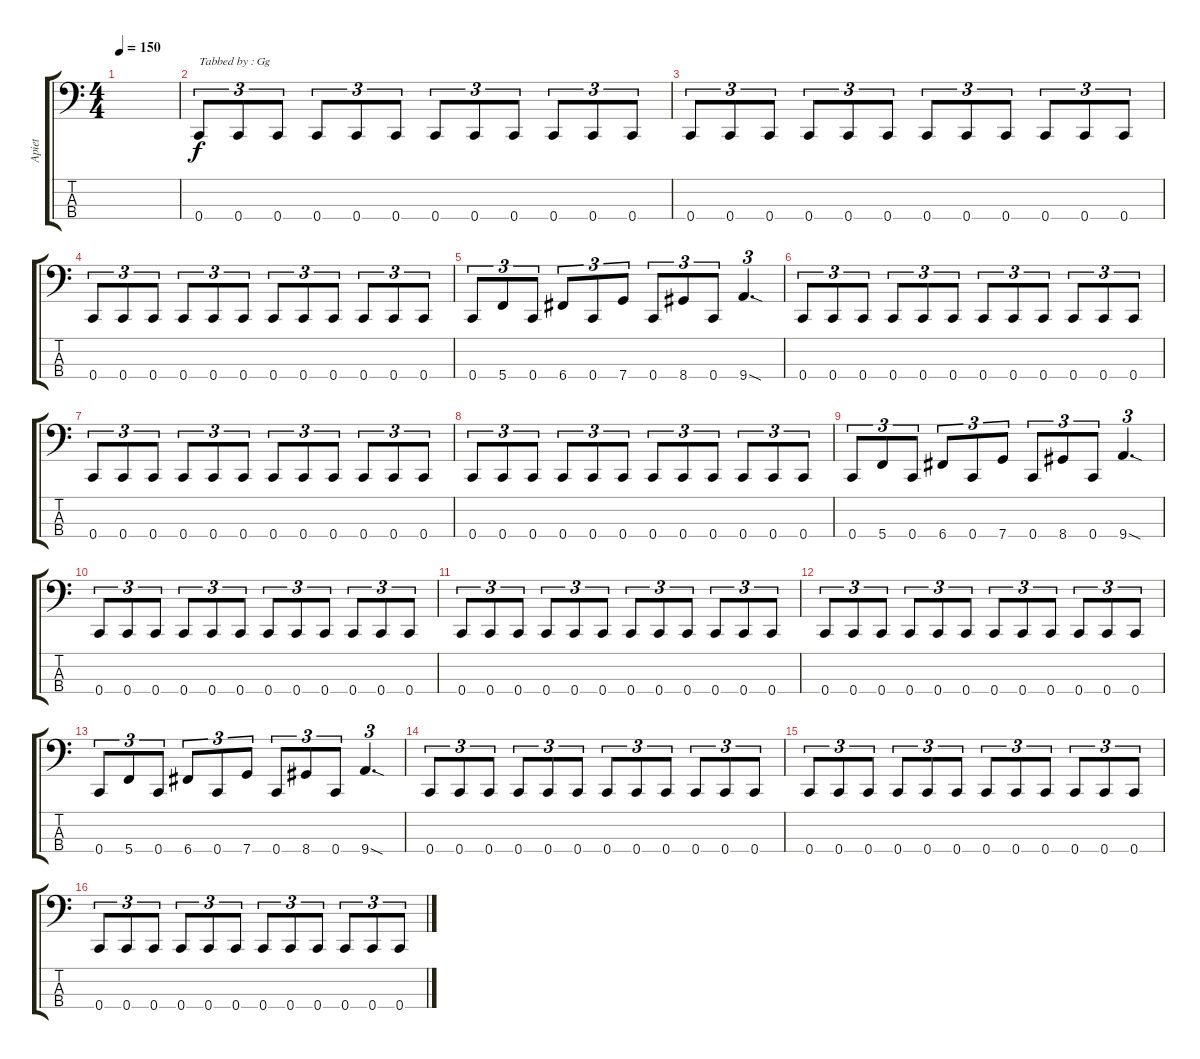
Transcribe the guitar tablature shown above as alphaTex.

\track ("Apiet" "Apiet") {instrument electricbasspick}
\staff {score tabs}
\tuning (F2 C2 G1 C1) {hide}
\ts (4 4)
\tempo 150
\clef f4
\ks c
|
0.4.8{tu (3 2) txt "Tabbed by : Gg"} 0.4.8{tu (3 2)} 0.4.8{tu (3 2)} 0.4.8{tu (3 2)} 0.4.8{tu (3 2)} 0.4.8{tu (3 2)} 0.4.8{tu (3 2)} 0.4.8{tu (3 2)} 0.4.8{tu (3 2)} 0.4.8{tu (3 2)} 0.4.8{tu (3 2)} 0.4.8{tu (3 2)} |
0.4.8{tu (3 2)} 0.4.8{tu (3 2)} 0.4.8{tu (3 2)} 0.4.8{tu (3 2)} 0.4.8{tu (3 2)} 0.4.8{tu (3 2)} 0.4.8{tu (3 2)} 0.4.8{tu (3 2)} 0.4.8{tu (3 2)} 0.4.8{tu (3 2)} 0.4.8{tu (3 2)} 0.4.8{tu (3 2)} |
0.4.8{tu (3 2)} 0.4.8{tu (3 2)} 0.4.8{tu (3 2)} 0.4.8{tu (3 2)} 0.4.8{tu (3 2)} 0.4.8{tu (3 2)} 0.4.8{tu (3 2)} 0.4.8{tu (3 2)} 0.4.8{tu (3 2)} 0.4.8{tu (3 2)} 0.4.8{tu (3 2)} 0.4.8{tu (3 2)} |
0.4.8{tu (3 2)} 5.4.8{tu (3 2)} 0.4.8{tu (3 2)} 6.4.8{tu (3 2)} 0.4.8{tu (3 2)} 7.4.8{tu (3 2)} 0.4.8{tu (3 2)} 8.4.8{tu (3 2)} 0.4.8{tu (3 2)} 9.4{sod}.4{d tu (3 2)} |
0.4.8{tu (3 2)} 0.4.8{tu (3 2)} 0.4.8{tu (3 2)} 0.4.8{tu (3 2)} 0.4.8{tu (3 2)} 0.4.8{tu (3 2)} 0.4.8{tu (3 2)} 0.4.8{tu (3 2)} 0.4.8{tu (3 2)} 0.4.8{tu (3 2)} 0.4.8{tu (3 2)} 0.4.8{tu (3 2)} |
0.4.8{tu (3 2)} 0.4.8{tu (3 2)} 0.4.8{tu (3 2)} 0.4.8{tu (3 2)} 0.4.8{tu (3 2)} 0.4.8{tu (3 2)} 0.4.8{tu (3 2)} 0.4.8{tu (3 2)} 0.4.8{tu (3 2)} 0.4.8{tu (3 2)} 0.4.8{tu (3 2)} 0.4.8{tu (3 2)} |
0.4.8{tu (3 2)} 0.4.8{tu (3 2)} 0.4.8{tu (3 2)} 0.4.8{tu (3 2)} 0.4.8{tu (3 2)} 0.4.8{tu (3 2)} 0.4.8{tu (3 2)} 0.4.8{tu (3 2)} 0.4.8{tu (3 2)} 0.4.8{tu (3 2)} 0.4.8{tu (3 2)} 0.4.8{tu (3 2)} |
0.4.8{tu (3 2)} 5.4.8{tu (3 2)} 0.4.8{tu (3 2)} 6.4.8{tu (3 2)} 0.4.8{tu (3 2)} 7.4.8{tu (3 2)} 0.4.8{tu (3 2)} 8.4.8{tu (3 2)} 0.4.8{tu (3 2)} 9.4{sod}.4{d tu (3 2)} |
0.4.8{tu (3 2)} 0.4.8{tu (3 2)} 0.4.8{tu (3 2)} 0.4.8{tu (3 2)} 0.4.8{tu (3 2)} 0.4.8{tu (3 2)} 0.4.8{tu (3 2)} 0.4.8{tu (3 2)} 0.4.8{tu (3 2)} 0.4.8{tu (3 2)} 0.4.8{tu (3 2)} 0.4.8{tu (3 2)} |
0.4.8{tu (3 2)} 0.4.8{tu (3 2)} 0.4.8{tu (3 2)} 0.4.8{tu (3 2)} 0.4.8{tu (3 2)} 0.4.8{tu (3 2)} 0.4.8{tu (3 2)} 0.4.8{tu (3 2)} 0.4.8{tu (3 2)} 0.4.8{tu (3 2)} 0.4.8{tu (3 2)} 0.4.8{tu (3 2)} |
0.4.8{tu (3 2)} 0.4.8{tu (3 2)} 0.4.8{tu (3 2)} 0.4.8{tu (3 2)} 0.4.8{tu (3 2)} 0.4.8{tu (3 2)} 0.4.8{tu (3 2)} 0.4.8{tu (3 2)} 0.4.8{tu (3 2)} 0.4.8{tu (3 2)} 0.4.8{tu (3 2)} 0.4.8{tu (3 2)} |
0.4.8{tu (3 2)} 5.4.8{tu (3 2)} 0.4.8{tu (3 2)} 6.4.8{tu (3 2)} 0.4.8{tu (3 2)} 7.4.8{tu (3 2)} 0.4.8{tu (3 2)} 8.4.8{tu (3 2)} 0.4.8{tu (3 2)} 9.4{sod}.4{d tu (3 2)} |
0.4.8{tu (3 2)} 0.4.8{tu (3 2)} 0.4.8{tu (3 2)} 0.4.8{tu (3 2)} 0.4.8{tu (3 2)} 0.4.8{tu (3 2)} 0.4.8{tu (3 2)} 0.4.8{tu (3 2)} 0.4.8{tu (3 2)} 0.4.8{tu (3 2)} 0.4.8{tu (3 2)} 0.4.8{tu (3 2)} |
0.4.8{tu (3 2)} 0.4.8{tu (3 2)} 0.4.8{tu (3 2)} 0.4.8{tu (3 2)} 0.4.8{tu (3 2)} 0.4.8{tu (3 2)} 0.4.8{tu (3 2)} 0.4.8{tu (3 2)} 0.4.8{tu (3 2)} 0.4.8{tu (3 2)} 0.4.8{tu (3 2)} 0.4.8{tu (3 2)} |
0.4.8{tu (3 2)} 0.4.8{tu (3 2)} 0.4.8{tu (3 2)} 0.4.8{tu (3 2)} 0.4.8{tu (3 2)} 0.4.8{tu (3 2)} 0.4.8{tu (3 2)} 0.4.8{tu (3 2)} 0.4.8{tu (3 2)} 0.4.8{tu (3 2)} 0.4.8{tu (3 2)} 0.4.8{tu (3 2)}
